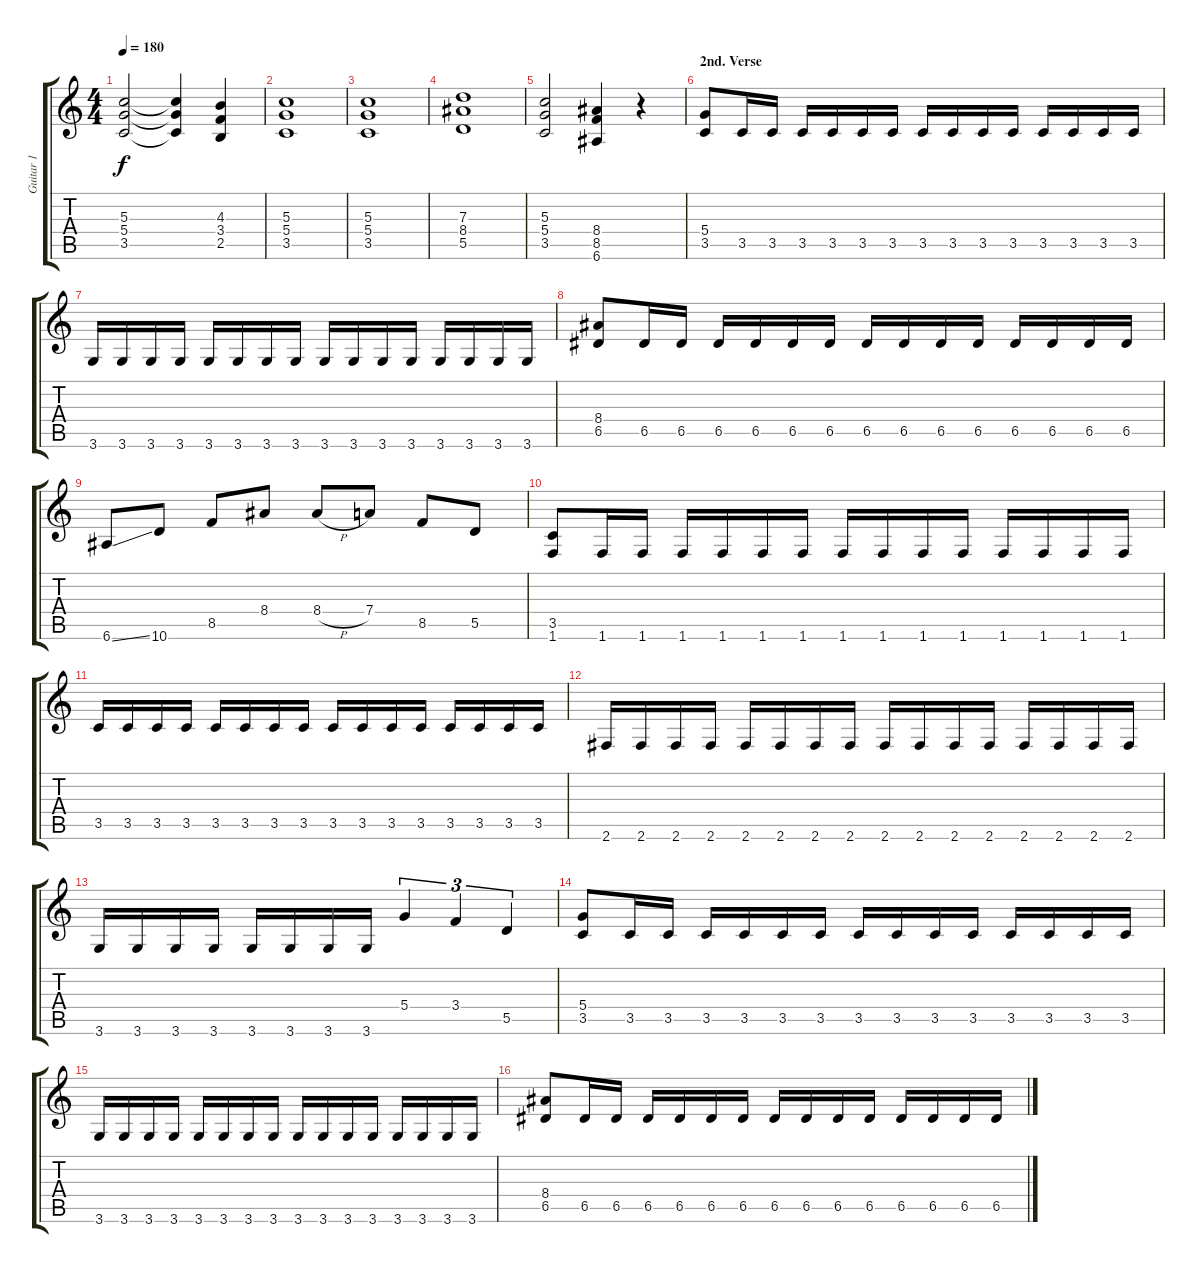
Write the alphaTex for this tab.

\track ("Guitar 1" "Guitar 1") {instrument distortionguitar}
\staff {score tabs}
\tuning (E4 B3 G3 D3 A2 E2) {hide}
\ts (4 4)
\tempo 180
\clef g2
\ks c
(5.3 5.4 3.5).2{dy f} (5.3{t} 5.4{t} 3.5{t}).4 (4.3 3.4 2.5).4 |
(5.3 5.4 3.5).1 |
(5.3 5.4 3.5).1 |
(7.3 8.4 5.5).1 |
(5.3 5.4 3.5).2 (8.4 8.5 6.6).4 r.4 |
\section ("" "2nd. Verse")
(5.4 3.5).8 3.5.16 3.5.16 3.5.16 3.5.16 3.5.16 3.5.16 3.5.16 3.5.16 3.5.16 3.5.16 3.5.16 3.5.16 3.5.16 3.5.16 |
3.6.16 3.6.16 3.6.16 3.6.16 3.6.16 3.6.16 3.6.16 3.6.16 3.6.16 3.6.16 3.6.16 3.6.16 3.6.16 3.6.16 3.6.16 3.6.16 |
(8.4 6.5).8 6.5.16 6.5.16 6.5.16 6.5.16 6.5.16 6.5.16 6.5.16 6.5.16 6.5.16 6.5.16 6.5.16 6.5.16 6.5.16 6.5.16 |
6.6{ss}.8 10.6.8 8.5.8 8.4.8 8.4{h}.8 7.4.8 8.5.8 5.5.8 |
(3.5 1.6).8 1.6.16 1.6.16 1.6.16 1.6.16 1.6.16 1.6.16 1.6.16 1.6.16 1.6.16 1.6.16 1.6.16 1.6.16 1.6.16 1.6.16 |
3.5.16 3.5.16 3.5.16 3.5.16 3.5.16 3.5.16 3.5.16 3.5.16 3.5.16 3.5.16 3.5.16 3.5.16 3.5.16 3.5.16 3.5.16 3.5.16 |
2.6.16 2.6.16 2.6.16 2.6.16 2.6.16 2.6.16 2.6.16 2.6.16 2.6.16 2.6.16 2.6.16 2.6.16 2.6.16 2.6.16 2.6.16 2.6.16 |
3.6.16 3.6.16 3.6.16 3.6.16 3.6.16 3.6.16 3.6.16 3.6.16 5.4.4{tu (3 2)} 3.4.4{tu (3 2)} 5.5.4{tu (3 2)} |
(5.4 3.5).8 3.5.16 3.5.16 3.5.16 3.5.16 3.5.16 3.5.16 3.5.16 3.5.16 3.5.16 3.5.16 3.5.16 3.5.16 3.5.16 3.5.16 |
3.6.16 3.6.16 3.6.16 3.6.16 3.6.16 3.6.16 3.6.16 3.6.16 3.6.16 3.6.16 3.6.16 3.6.16 3.6.16 3.6.16 3.6.16 3.6.16 |
(8.4 6.5).8 6.5.16 6.5.16 6.5.16 6.5.16 6.5.16 6.5.16 6.5.16 6.5.16 6.5.16 6.5.16 6.5.16 6.5.16 6.5.16 6.5.16
